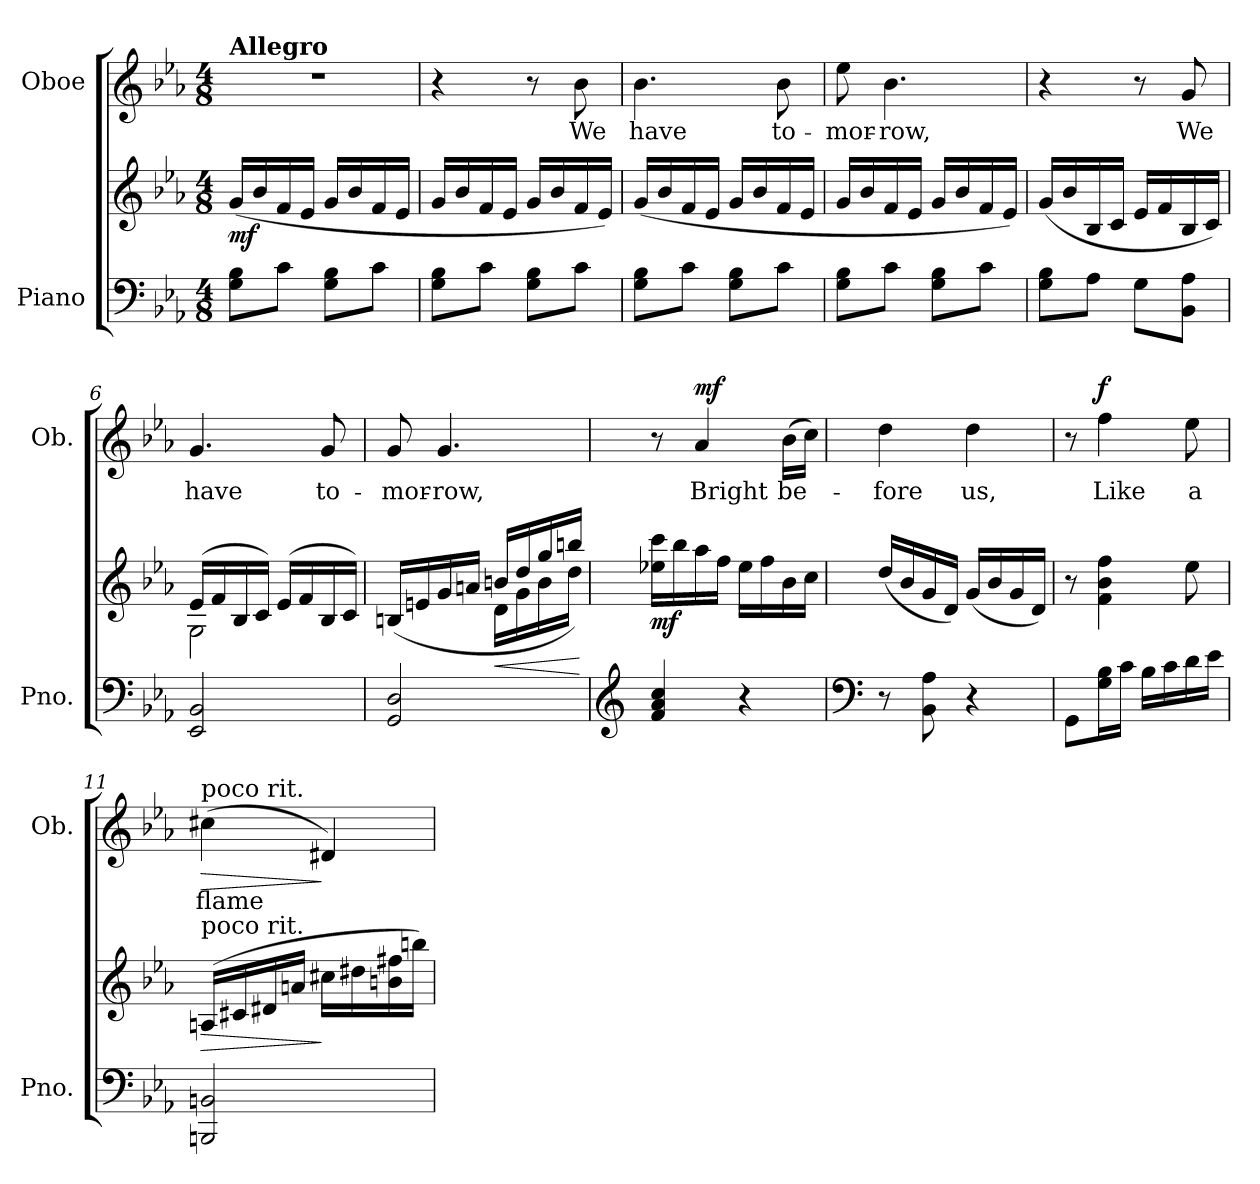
**kern	**kern	**dynam	**kern	**text	**dynam
*part2	*part2	*part2	*part1	*part1	*part1
*staff3	*staff2	*staff2/3	*staff1	*staff1	*staff1
*I"Piano	*	*	*I"Oboe	*	*
*I'Pno.	*	*	*I'Ob.	*	*
*clefF4	*clefG2	*	*clefG2	*	*
*k[b-e-a-]	*k[b-e-a-]	*	*k[b-e-a-]	*	*
*M4/8	*M4/8	*	*M4/8	*	*
=1	=1	=1	=1	=1	=1
!	!	!	!LO:TX:a:B:t=Allegro	!	!
!	!	!LO:DY:b	!	!	!
8G\ 8B-\L	(16g/LL	mf	2r	.	.
.	16b-/	.	.	.	.
8c\J	16f/	.	.	.	.
.	16e-/JJ	.	.	.	.
8G\ 8B-\L	16g/LL	.	.	.	.
.	16b-/	.	.	.	.
8c\J	16f/	.	.	.	.
.	16e-/JJ	.	.	.	.
=2	=2	=2	=2	=2	=2
8G\ 8B-\L	16g/LL	.	4r	.	.
.	16b-/	.	.	.	.
8c\J	16f/	.	.	.	.
.	16e-/JJ	.	.	.	.
8G\ 8B-\L	16g/LL	.	8r	.	.
.	16b-/	.	.	.	.
!	!	!	!	!LO:LY:b	!
8c\J	16f/	.	8b-\	We	.
.	16e-/JJ)	.	.	.	.
=3	=3	=3	=3	=3	=3
!	!	!	!	!LO:LY:b	!
8G\ 8B-\L	(16g/LL	.	4.b-\	have	.
.	16b-/	.	.	.	.
8c\J	16f/	.	.	.	.
.	16e-/JJ	.	.	.	.
8G\ 8B-\L	16g/LL	.	.	.	.
.	16b-/	.	.	.	.
!	!	!	!	!LO:LY:b	!
8c\J	16f/	.	8b-\	to-	.
.	16e-/JJ	.	.	.	.
=4	=4	=4	=4	=4	=4
!	!	!	!	!LO:LY:b	!
8G\ 8B-\L	16g/LL	.	8ee-\	-mor-	.
.	16b-/	.	.	.	.
!	!	!	!	!LO:LY:b	!
8c\J	16f/	.	4.b-\	-row,	.
.	16e-/JJ	.	.	.	.
8G\ 8B-\L	16g/LL	.	.	.	.
.	16b-/	.	.	.	.
8c\J	16f/	.	.	.	.
.	16e-/JJ)	.	.	.	.
!!LO:LB:g=z
=5	=5	=5	=5	=5	=5
8G\ 8B-\L	(16g/LL	.	4r	.	.
.	16b-/	.	.	.	.
8A-\J	16B-/	.	.	.	.
.	16c/JJ	.	.	.	.
8G\L	16e-/LL	.	8r	.	.
.	16f/	.	.	.	.
!	!	!	!	!LO:LY:b	!
8BB-\ 8A-\J	16B-/	.	8g/	We	.
.	16c/JJ)	.	.	.	.
=6	=6	=6	=6	=6	=6
*	*^	*	*	*	*
!	!	!	!	!	!LO:LY:b	!
2EE-/ 2BB-/	(16e-/LL	2G\	.	4.g/	have	.
.	16f/	.	.	.	.	.
.	16B-/	.	.	.	.	.
.	16c/JJ)	.	.	.	.	.
.	(16e-/LL	.	.	.	.	.
.	16f/	.	.	.	.	.
!	!	!	!	!	!LO:LY:b	!
.	16B-/	.	.	8g/	to-	.
.	16c/JJ)	.	.	.	.	.
=7	=7	=7	=7	=7	=7	=7
!	!	!	!	!	!LO:LY:b	!
2GG/ 2D/	(16Bn/LL	4ryy	.	8g/	-mor-	.
.	16en/	.	.	.	.	.
!	!	!	!	!	!LO:LY:b	!
.	16g/	.	.	4.g/	-row,	.
.	16an/JJ	.	.	.	.	.
!	!	!	!LO:HP:b	!	!	!
.	16bn/LL	16d\LL	<	.	.	.
.	16dd/	16g\	.	.	.	.
.	16gg/	16b\	.	.	.	.
.	16bbn/JJ)	16dd\JJ	.	.	.	.
*	*v	*v	*	*	*	*
.	.	[	.	.	.
=8	=8	=8	=8	=8	=8
*clefG2	*	*	*	*	*
!	!	!LO:DY:b	!	!	!
4f/ 4a-/ 4cc/	16ee-X\ 16ccc\LL	mf	8r	.	.
.	16bb-\	.	.	.	.
!	!	!	!	!LO:LY:b	!LO:DY:a
.	16aa-\	.	4a-/	Bright	mf
.	16ff\JJ	.	.	.	.
4r	16ee-\LL	.	.	.	.
.	16ff\	.	.	.	.
!	!	!	!	!LO:LY:b	!
.	16b-\	.	(16b-\LL	be-	.
.	16cc\JJ	.	16cc\JJ)	.	.
!!LO:LB:g=z
=9	=9	=9	=9	=9	=9
*clefF4	*	*	*	*	*
!	!	!	!	!LO:LY:b	!
8r	(16dd/LL	.	4dd\	-fore	.
.	16b-/	.	.	.	.
8BB-\ 8A-\	16g/	.	.	.	.
.	16d/JJ)	.	.	.	.
!	!	!	!	!LO:LY:b	!
4r	(16g/LL	.	4dd\	us,	.
.	16b-/	.	.	.	.
.	16g/	.	.	.	.
.	16d/JJ)	.	.	.	.
=10	=10	=10	=10	=10	=10
8GG\L	8r	.	8r	.	.
!	!	!	!	!LO:LY:b	!LO:DY:a
16G\ 16B-\L	4f\ 4b-\ 4ff\	.	4ff\	Like	f
16c\JJ	.	.	.	.	.
16B-\LL	.	.	.	.	.
16c\	.	.	.	.	.
!	!	!	!	!LO:LY:b	!
16d\	8ee-\	.	8ee-\	a	.
16e-\JJ	.	.	.	.	.
=11	=11	=11	=11	=11	=11
!	!	!	!LO:TX:a:t=poco rit.	!	!
!	!LO:TX:a:t=poco rit.	!	!	!	!
!	!	!LO:HP:b	!	!LO:LY:b	!LO:HP:b
2BBBn/ 2BBn/	(16An/LL	>	(4cc#X\	flame	>
.	16c#X/	.	.	.	.
.	16d#X/	.	.	.	.
.	16an/JJ	.	.	.	.
.	16cc#X\LL	]	4d#X/)	.	]
.	16dd#X\	.	.	.	.
.	16bn\ 16ff#X\	.	.	.	.
.	16bbn\JJ)	.	.	.	.
=	=	=	=	=	=
*-	*-	*-	*-	*-	*-
